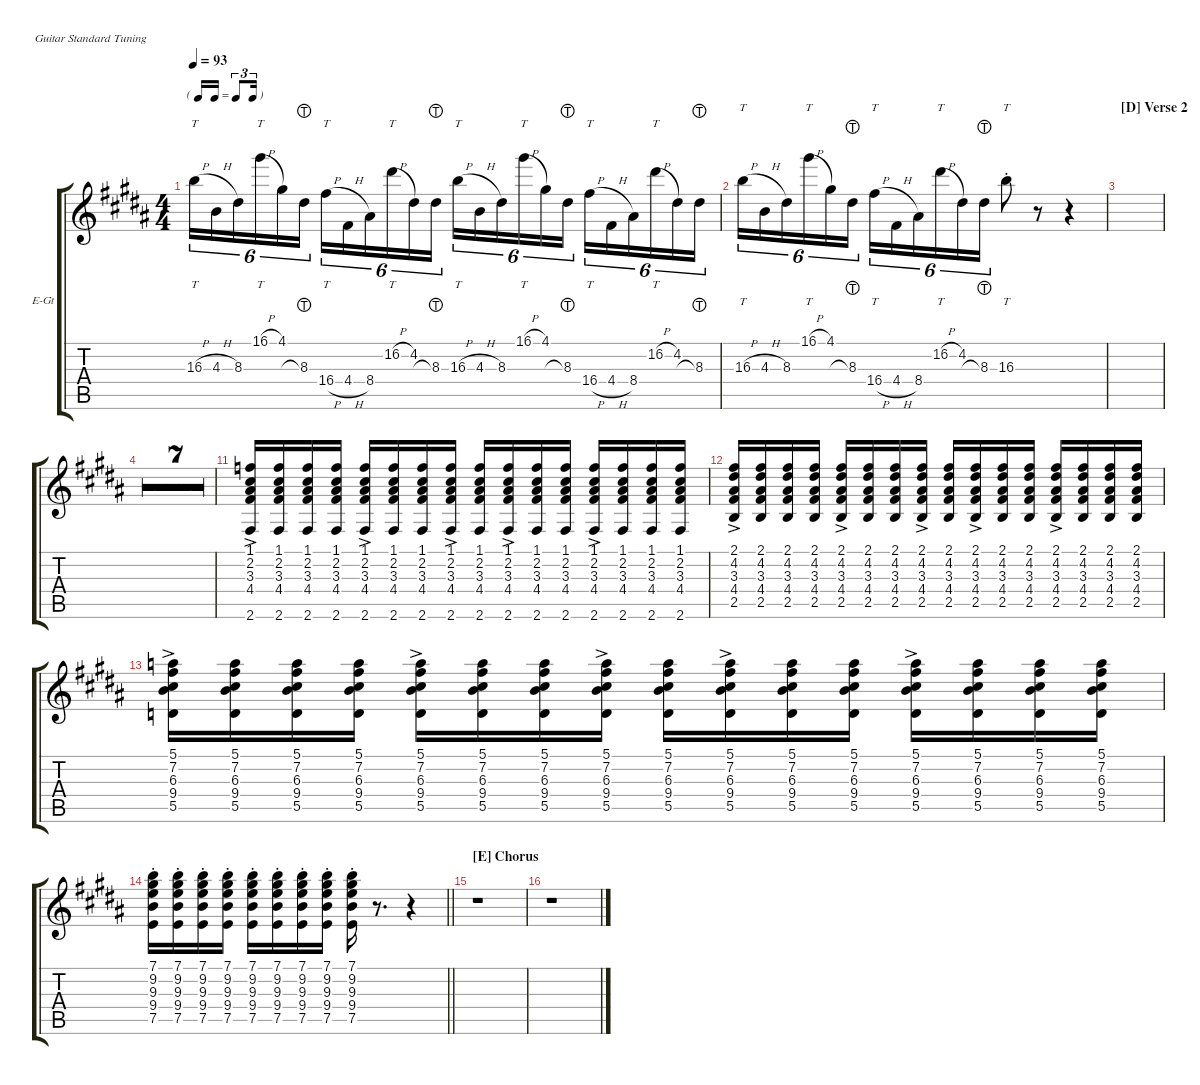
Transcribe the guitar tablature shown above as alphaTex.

\hideDynamics
\bracketExtendMode groupsimilarinstruments
\firstSystemTrackNameOrientation horizontal
\otherSystemsTrackNameOrientation horizontal
\track ("ean L" "E-Gt") {multiBarRest instrument electricguitarclean}
\staff {score tabs}
\tuning (E4 B3 G3 D3 A2 E2)
\ts (4 4)
\tf triplet16th
\tempo 93
\clef g2
\ks b
16.3{h acc forcenatural}.16{tt tu (6 4) dy ff} 4.3{h acc forcenatural}.16{tu (6 4)} 8.3{acc #}.16{tu (6 4)} 16.1{h acc #}.16{tt tu (6 4)} 4.1{acc #}.16{tu (6 4)} 8.3{lht acc #}.16{tu (6 4)} 16.4{h acc #}.16{tt tu (6 4)} 4.4{h acc #}.16{tu (6 4)} 8.4{acc #}.16{tu (6 4)} 16.2{h acc #}.16{tt tu (6 4)} 4.2{acc #}.16{tu (6 4)} 8.3{lht acc #}.16{tu (6 4)} 16.3{h acc forcenatural}.16{tt tu (6 4)} 4.3{h acc forcenatural}.16{tu (6 4)} 8.3{acc #}.16{tu (6 4)} 16.1{h acc #}.16{tt tu (6 4)} 4.1{acc #}.16{tu (6 4)} 8.3{lht acc #}.16{tu (6 4)} 16.4{h acc #}.16{tt tu (6 4)} 4.4{h acc #}.16{tu (6 4)} 8.4{acc #}.16{tu (6 4)} 16.2{h acc #}.16{tt tu (6 4)} 4.2{acc #}.16{tu (6 4)} 8.3{lht acc #}.16{tu (6 4)} |
16.3{h acc forcenatural}.16{tt tu (6 4)} 4.3{h acc forcenatural}.16{tu (6 4)} 8.3{acc #}.16{tu (6 4)} 16.1{h acc #}.16{tt tu (6 4)} 4.1{acc #}.16{tu (6 4)} 8.3{lht acc #}.16{tu (6 4)} 16.4{h acc #}.16{tt tu (6 4)} 4.4{h acc #}.16{tu (6 4)} 8.4{acc #}.16{tu (6 4)} 16.2{h acc #}.16{tt tu (6 4)} 4.2{acc #}.16{tu (6 4)} 8.3{lht acc #}.16{tu (6 4)} 16.3{st acc forcenatural}.8{tt} r.8 r.4 |
\section ("D" "Verse 2")
|
|
|
|
|
|
|
|
(2.6{ac acc #} 3.3{ac acc #} 4.4{ac acc #} 2.2{ac acc #} 1.1{ac acc forcenatural}).16{dy p} (2.6{acc #} 3.3{acc #} 4.4{acc #} 2.2{acc #} 1.1{acc forcenatural}).16 (2.6{acc #} 3.3{acc #} 4.4{acc #} 2.2{acc #} 1.1{acc forcenatural}).16 (2.6{acc #} 3.3{acc #} 4.4{acc #} 2.2{acc #} 1.1{acc forcenatural}).16 (2.6{ac acc #} 3.3{ac acc #} 4.4{ac acc #} 2.2{ac acc #} 1.1{ac acc forcenatural}).16 (2.6{acc #} 3.3{acc #} 4.4{acc #} 2.2{acc #} 1.1{acc forcenatural}).16 (2.6{acc #} 3.3{acc #} 4.4{acc #} 2.2{acc #} 1.1{acc forcenatural}).16 (2.6{ac acc #} 3.3{ac acc #} 4.4{ac acc #} 2.2{ac acc #} 1.1{ac acc forcenatural}).16 (2.6{acc #} 3.3{acc #} 4.4{acc #} 2.2{acc #} 1.1{acc forcenatural}).16 (2.6{ac acc #} 3.3{ac acc #} 4.4{ac acc #} 2.2{ac acc #} 1.1{ac acc forcenatural}).16 (2.6{acc #} 3.3{acc #} 4.4{acc #} 2.2{acc #} 1.1{acc forcenatural}).16 (2.6{acc #} 3.3{acc #} 4.4{acc #} 2.2{acc #} 1.1{acc forcenatural}).16 (2.6{ac acc #} 3.3{ac acc #} 4.4{ac acc #} 2.2{ac acc #} 1.1{ac acc forcenatural}).16 (2.6{acc #} 3.3{acc #} 4.4{acc #} 2.2{acc #} 1.1{acc forcenatural}).16 (2.6{acc #} 3.3{acc #} 4.4{acc #} 2.2{acc #} 1.1{acc forcenatural}).16 (2.6{acc #} 3.3{acc #} 4.4{acc #} 2.2{acc #} 1.1{acc forcenatural}).16 |
(2.5{ac acc forcenatural} 4.4{ac acc #} 3.3{ac acc #} 4.2{ac acc #} 2.1{ac acc #}).16 (2.5{acc forcenatural} 4.4{acc #} 3.3{acc #} 4.2{acc #} 2.1{acc #}).16 (2.5{acc forcenatural} 4.4{acc #} 3.3{acc #} 4.2{acc #} 2.1{acc #}).16 (2.5{acc forcenatural} 4.4{acc #} 3.3{acc #} 4.2{acc #} 2.1{acc #}).16 (2.5{ac acc forcenatural} 4.4{ac acc #} 3.3{ac acc #} 4.2{ac acc #} 2.1{ac acc #}).16 (2.5{acc forcenatural} 4.4{acc #} 3.3{acc #} 4.2{acc #} 2.1{acc #}).16 (2.5{acc forcenatural} 4.4{acc #} 3.3{acc #} 4.2{acc #} 2.1{acc #}).16 (2.5{ac acc forcenatural} 4.4{ac acc #} 3.3{ac acc #} 4.2{ac acc #} 2.1{ac acc #}).16 (2.5{acc forcenatural} 4.4{acc #} 3.3{acc #} 4.2{acc #} 2.1{acc #}).16 (2.5{ac acc forcenatural} 4.4{ac acc #} 3.3{ac acc #} 4.2{ac acc #} 2.1{ac acc #}).16 (2.5{acc forcenatural} 4.4{acc #} 3.3{acc #} 4.2{acc #} 2.1{acc #}).16 (2.5{acc forcenatural} 4.4{acc #} 3.3{acc #} 4.2{acc #} 2.1{acc #}).16 (2.5{ac acc forcenatural} 4.4{ac acc #} 3.3{ac acc #} 4.2{ac acc #} 2.1{ac acc #}).16 (2.5{acc forcenatural} 4.4{acc #} 3.3{acc #} 4.2{acc #} 2.1{acc #}).16 (2.5{acc forcenatural} 4.4{acc #} 3.3{acc #} 4.2{acc #} 2.1{acc #}).16 (2.5{acc forcenatural} 4.4{acc #} 3.3{acc #} 4.2{acc #} 2.1{acc #}).16 |
(5.5{ac acc forcenatural} 9.4{ac acc forcenatural} 6.3{ac acc #} 7.2{ac acc #} 5.1{ac acc forcenatural}).16 (5.5{acc forcenatural} 9.4{acc forcenatural} 6.3{acc #} 7.2{acc #} 5.1{acc forcenatural}).16 (5.5{acc forcenatural} 9.4{acc forcenatural} 6.3{acc #} 7.2{acc #} 5.1{acc forcenatural}).16 (5.5{acc forcenatural} 9.4{acc forcenatural} 6.3{acc #} 7.2{acc #} 5.1{acc forcenatural}).16 (5.5{ac acc forcenatural} 9.4{ac acc forcenatural} 6.3{ac acc #} 7.2{ac acc #} 5.1{ac acc forcenatural}).16 (5.5{acc forcenatural} 9.4{acc forcenatural} 6.3{acc #} 7.2{acc #} 5.1{acc forcenatural}).16 (5.5{acc forcenatural} 9.4{acc forcenatural} 6.3{acc #} 7.2{acc #} 5.1{acc forcenatural}).16 (5.5{ac acc forcenatural} 9.4{ac acc forcenatural} 6.3{ac acc #} 7.2{ac acc #} 5.1{ac acc forcenatural}).16 (5.5{acc forcenatural} 9.4{acc forcenatural} 6.3{acc #} 7.2{acc #} 5.1{acc forcenatural}).16 (5.5{ac acc forcenatural} 9.4{ac acc forcenatural} 6.3{ac acc #} 7.2{ac acc #} 5.1{ac acc forcenatural}).16 (5.5{acc forcenatural} 9.4{acc forcenatural} 6.3{acc #} 7.2{acc #} 5.1{acc forcenatural}).16 (5.5{acc forcenatural} 9.4{acc forcenatural} 6.3{acc #} 7.2{acc #} 5.1{acc forcenatural}).16 (5.5{ac acc forcenatural} 9.4{ac acc forcenatural} 6.3{ac acc #} 7.2{ac acc #} 5.1{ac acc forcenatural}).16 (5.5{acc forcenatural} 9.4{acc forcenatural} 6.3{acc #} 7.2{acc #} 5.1{acc forcenatural}).16 (5.5{acc forcenatural} 9.4{acc forcenatural} 6.3{acc #} 7.2{acc #} 5.1{acc forcenatural}).16 (5.5{acc forcenatural} 9.4{acc forcenatural} 6.3{acc #} 7.2{acc #} 5.1{acc forcenatural}).16 |
\barLineRight lightlight
(7.5{st acc forcenatural} 9.4{st acc forcenatural} 9.3{st acc forcenatural} 9.2{st acc #} 7.1{st acc forcenatural}).16 (7.5{st acc forcenatural} 9.4{st acc forcenatural} 9.3{st acc forcenatural} 9.2{st acc #} 7.1{st acc forcenatural}).16 (7.5{st acc forcenatural} 9.4{st acc forcenatural} 9.3{st acc forcenatural} 9.2{st acc #} 7.1{st acc forcenatural}).16 (7.5{st acc forcenatural} 9.4{st acc forcenatural} 9.3{st acc forcenatural} 9.2{st acc #} 7.1{st acc forcenatural}).16 (7.5{st acc forcenatural} 9.4{st acc forcenatural} 9.3{st acc forcenatural} 9.2{st acc #} 7.1{st acc forcenatural}).16 (7.5{st acc forcenatural} 9.4{st acc forcenatural} 9.3{st acc forcenatural} 9.2{st acc #} 7.1{st acc forcenatural}).16 (7.5{st acc forcenatural} 9.4{st acc forcenatural} 9.3{st acc forcenatural} 9.2{st acc #} 7.1{st acc forcenatural}).16 (7.5{st acc forcenatural} 9.4{st acc forcenatural} 9.3{st acc forcenatural} 9.2{st acc #} 7.1{st acc forcenatural}).16 (7.5{st acc forcenatural} 9.4{st acc forcenatural} 9.3{st acc forcenatural} 9.2{st acc #} 7.1{st acc forcenatural}).16 r.8{d} r.4 |
\section ("E" "Chorus")
r.1 |
r.1
